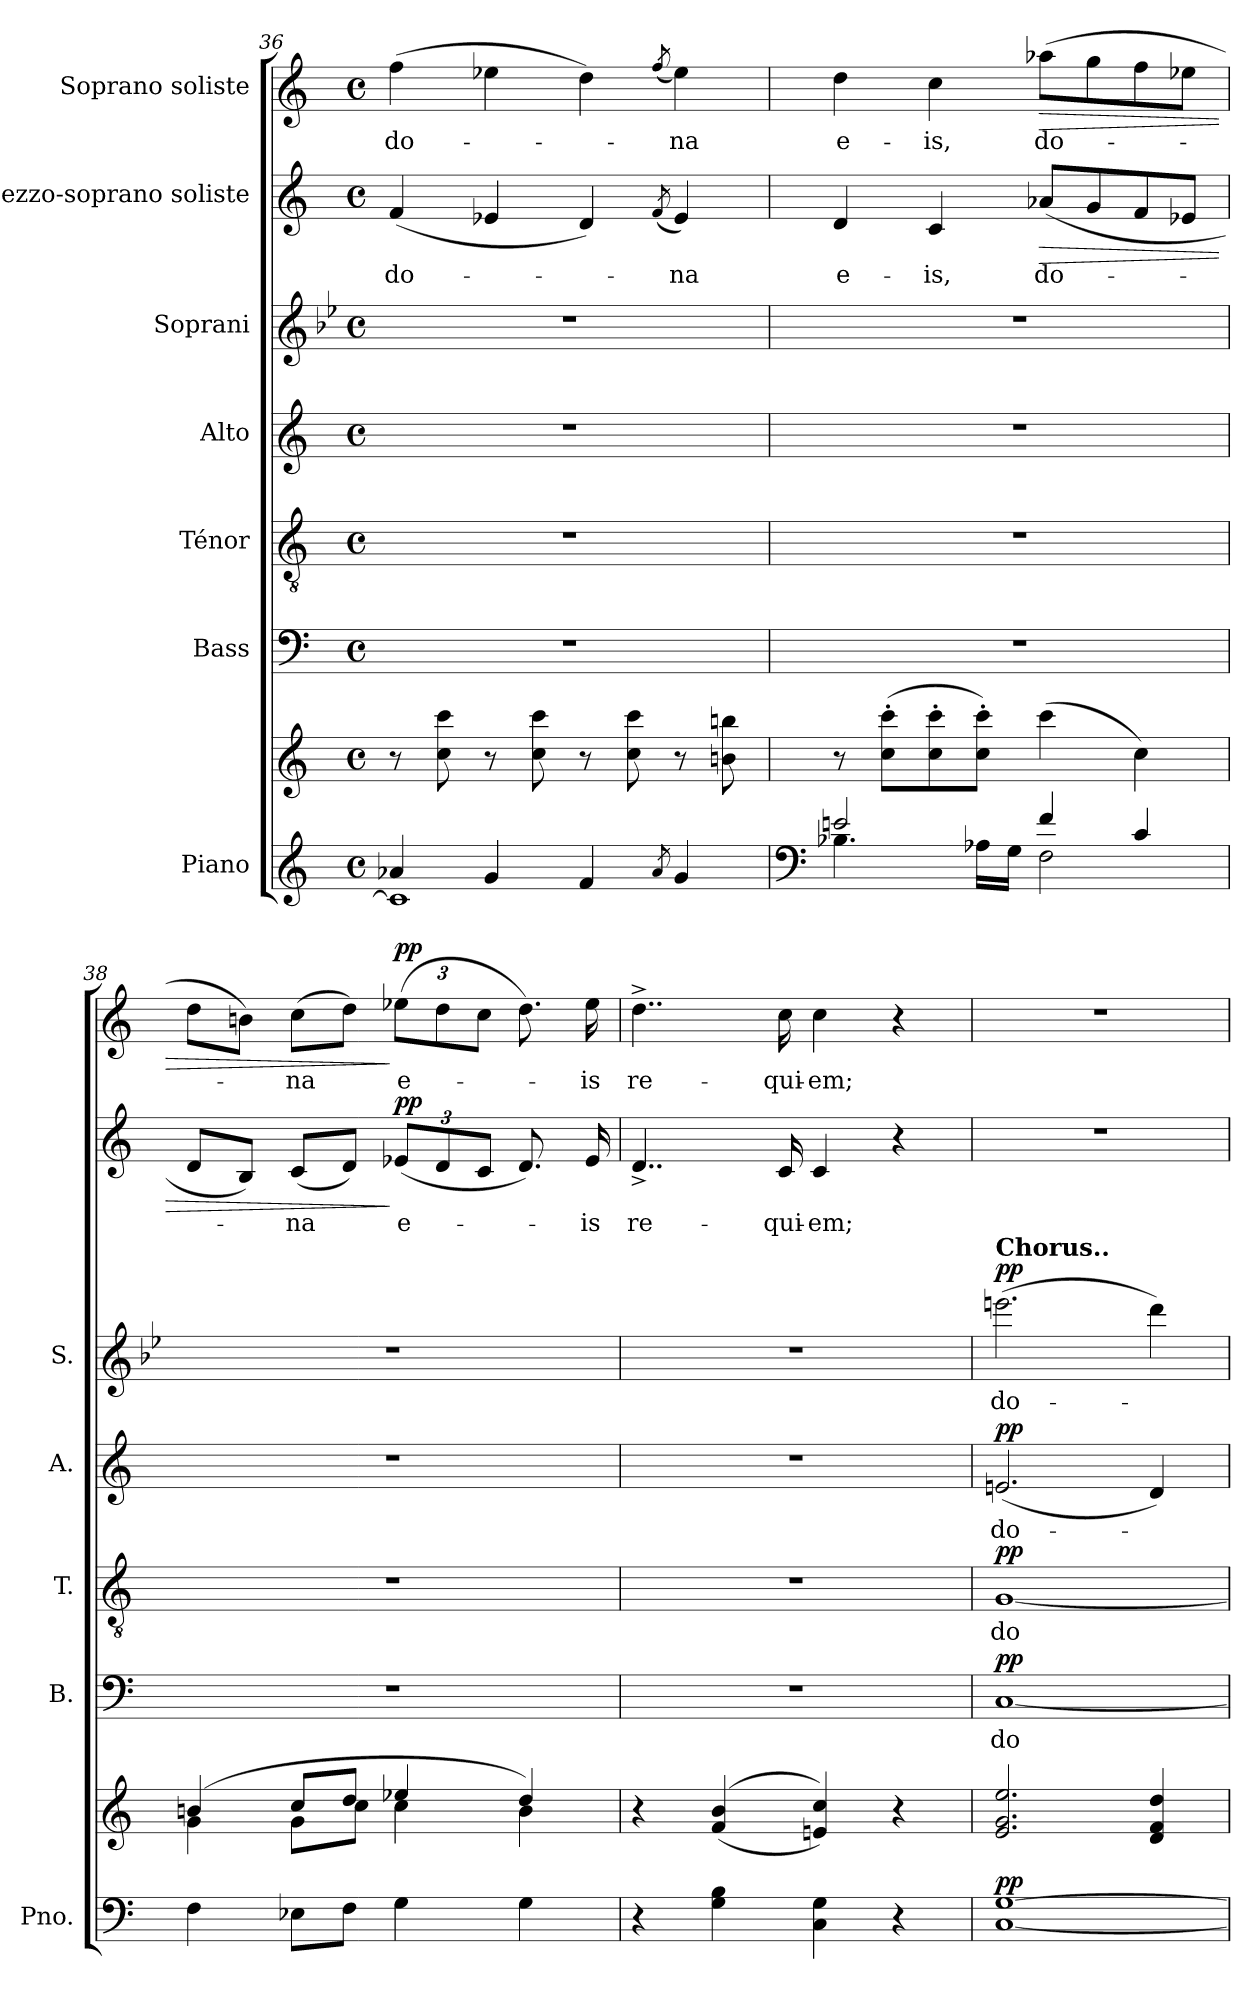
**kern	**kern	**dynam	**kern	**text	**dynam	**kern	**text	**dynam	**kern	**text	**dynam	**kern	**text	**dynam	**kern	**text	**dynam	**kern	**text	**dynam
*part7	*part7	*part7	*part6	*part6	*part6	*part5	*part5	*part5	*part4	*part4	*part4	*part3	*part3	*part3	*part2	*part2	*part2	*part1	*part1	*part1
*staff8	*staff7	*staff7/8	*staff6	*staff6	*staff6	*staff5	*staff5	*staff5	*staff4	*staff4	*staff4	*staff3	*staff3	*staff3	*staff2	*staff2	*staff2	*staff1	*staff1	*staff1
*I"Piano	*	*	*I"Bass	*	*	*I"Ténor	*	*	*I"Alto	*	*	*I"Soprani	*	*	*I"Mezzo-soprano soliste	*	*	*I"Soprano soliste	*	*
*I'Pno.	*	*	*I'B.	*	*	*I'T.	*	*	*I'A.	*	*	*I'S.	*	*	*	*	*	*	*	*
!!LO:LB:g=z
*clefG2	*clefG2	*	*clefF4	*	*	*clefGv2	*	*	*clefG2	*	*	*clefG2	*	*	*clefG2	*	*	*clefG2	*	*
*	*	*	*	*	*	*	*	*	*	*	*	*ITrd8c14	*	*	*	*	*	*	*	*
*k[]	*k[]	*	*k[]	*	*	*k[]	*	*	*k[]	*	*	*k[b-e-]	*	*	*k[]	*	*	*k[]	*	*
*M4/4	*M4/4	*	*M4/4	*	*	*M4/4	*	*	*M4/4	*	*	*M4/4	*	*	*M4/4	*	*	*M4/4	*	*
*met(c)	*met(c)	*	*met(c)	*	*	*met(c)	*	*	*met(c)	*	*	*met(c)	*	*	*met(c)	*	*	*met(c)	*	*
=36	=36	=36	=36	=36	=36	=36	=36	=36	=36	=36	=36	=36	=36	=36	=36	=36	=36	=36	=36	=36
*^	*	*	*	*	*	*	*	*	*	*	*	*	*	*	*	*	*	*	*	*
4a-X/	1c]	8r	.	1r	.	.	1r	.	.	1r	.	.	1r	.	.	(>4f/	do-	.	(4ff\	do-	.
.	.	8cc\ 8ccc\	.	.	.	.	.	.	.	.	.	.	.	.	.	.	.	.	.	.	.
4g/	.	8r	.	.	.	.	.	.	.	.	.	.	.	.	.	4e-X/	.	.	4ee-X\	.	.
.	.	8cc\ 8ccc\	.	.	.	.	.	.	.	.	.	.	.	.	.	.	.	.	.	.	.
4f/	.	8r	.	.	.	.	.	.	.	.	.	.	.	.	.	4d/)	.	.	4dd\)	.	.
.	.	8cc\ 8ccc\	.	.	.	.	.	.	.	.	.	.	.	.	.	.	.	.	.	.	.
8qa-/	.	.	.	.	.	.	.	.	.	.	.	.	.	.	.	(8qf/	.	.	(8qff/	.	.
4g/	.	8r	.	.	.	.	.	.	.	.	.	.	.	.	.	4e-/)	-na	.	4ee-\)	-na	.
.	.	8bn\ 8bbn\	.	.	.	.	.	.	.	.	.	.	.	.	.	.	.	.	.	.	.
=37	=37	=37	=37	=37	=37	=37	=37	=37	=37	=37	=37	=37	=37	=37	=37	=37	=37	=37	=37	=37	=37
*clefF4	*	*	*	*	*	*	*	*	*	*	*	*	*	*	*	*	*	*	*	*	*
2en/	4.B-X\	8r	.	1r	.	.	1r	.	.	1r	.	.	1r	.	.	4d/	e-	.	4dd\	e-	.
.	.	(8cc\' 8ccc\'L	.	.	.	.	.	.	.	.	.	.	.	.	.	.	.	.	.	.	.
.	.	8cc\' 8ccc\'	.	.	.	.	.	.	.	.	.	.	.	.	.	4c/	-is,	.	4cc\	-is,	.
.	16A-X\LL	8cc\' 8ccc\'J)	.	.	.	.	.	.	.	.	.	.	.	.	.	.	.	.	.	.	.
.	16G\JJ	.	.	.	.	.	.	.	.	.	.	.	.	.	.	.	.	.	.	.	.
!	!	!	!	!	!	!	!	!	!	!	!	!	!	!	!	!	!	!LO:HP:b	!	!	!LO:HP:b
4f/	2F\	(4ccc\	.	.	.	.	.	.	.	.	.	.	.	.	.	(8a-X/L	do-	>	(8aa-X\L	do-	>
.	.	.	.	.	.	.	.	.	.	.	.	.	.	.	.	8g/	.	.	8gg\	.	.
4c/	.	4cc\)	.	.	.	.	.	.	.	.	.	.	.	.	.	8f/	.	.	8ff\	.	.
.	.	.	.	.	.	.	.	.	.	.	.	.	.	.	.	8e-X/J	.	.	8ee-X\J	.	.
*v	*v	*	*	*	*	*	*	*	*	*	*	*	*	*	*	*	*	*	*	*	*
=38	=38	=38	=38	=38	=38	=38	=38	=38	=38	=38	=38	=38	=38	=38	=38	=38	=38	=38	=38	=38
*	*^	*	*	*	*	*	*	*	*	*	*	*	*	*	*	*	*	*	*	*
4F\	(4bn/	4g\	.	1r	.	.	1r	.	.	1r	.	.	1r	.	.	8d/L	.	.	8dd\L	.	.
.	.	.	.	.	.	.	.	.	.	.	.	.	.	.	.	8B/J)	.	.	8bn\J)	.	.
8E-X\L	8cc/L	8g\L	.	.	.	.	.	.	.	.	.	.	.	.	.	(>8c/L	-na	.	(8cc\L	-na	.
8F\J	8dd/J	8cc\J	.	.	.	.	.	.	.	.	.	.	.	.	.	8d/J)	.	.	8dd\J)	.	.
*	*	*	*	*	*	*	*	*	*	*	*	*	*	*	*	*Xbrackettup	*	*	*Xbrackettup	*	*
!	!	!	!	!	!	!	!	!	!	!	!	!	!	!	!	!	!	!LO:DY:n=1:a	!	!	!LO:DY:n=1:a
4G\	4ee-X/	4cc\	.	.	.	.	.	.	.	.	.	.	.	.	.	(>12e-X/L	e-	] pp	(12ee-X\L	e-	] pp
.	.	.	.	.	.	.	.	.	.	.	.	.	.	.	.	12d/	.	.	12dd\	.	.
.	.	.	.	.	.	.	.	.	.	.	.	.	.	.	.	12c/J	.	.	12cc\J	.	.
4G\	4dd/)	4b\	.	.	.	.	.	.	.	.	.	.	.	.	.	8.d/)	.	.	8.dd\)	.	.
.	.	.	.	.	.	.	.	.	.	.	.	.	.	.	.	16e-/	-is	.	16ee-\	-is	.
*	*v	*v	*	*	*	*	*	*	*	*	*	*	*	*	*	*	*	*	*	*	*
=39	=39	=39	=39	=39	=39	=39	=39	=39	=39	=39	=39	=39	=39	=39	=39	=39	=39	=39	=39	=39
4r	4r	.	1r	.	.	1r	.	.	1r	.	.	1r	.	.	4..d^/	re-	.	4..dd^\	re-	.
4G\ 4B\	(>(4f/ 4b/	.	.	.	.	.	.	.	.	.	.	.	.	.	.	.	.	.	.	.
.	.	.	.	.	.	.	.	.	.	.	.	.	.	.	16c/	-qui-	.	16cc\	-qui-	.
4C\ 4G\	4en/ 4cc/))	.	.	.	.	.	.	.	.	.	.	.	.	.	4c/	-em;	.	4cc\	-em;	.
4r	4r	.	.	.	.	.	.	.	.	.	.	.	.	.	4r	.	.	4r	.	.
!!LO:PB:g=z
=40	=40	=40	=40	=40	=40	=40	=40	=40	=40	=40	=40	=40	=40	=40	=40	=40	=40	=40	=40	=40
*^	*	*	*	*	*	*	*	*	*	*	*	*	*	*	*	*	*	*	*	*
!	!	!	!	!	!	!	!	!	!	!	!	!	!LO:TX:a:B:t=Chorus..	!	!	!	!	!	!	!	!
!	!	!	!LO:DY:a=2	!	!	!LO:DY:a	!	!	!LO:DY:a	!	!	!LO:DY:a	!	!	!LO:DY:a	!	!	!	!	!	!
[1G	[1C	2.e/ 2.g/ 2.ee/	pp	[1C	do-	pp	[1G	do-	pp	(2.en/	do-	pp	(2.eeni\	do-	pp	1r	.	.	1r	.	.
.	.	4d/ 4f/ 4dd/	.	.	.	.	.	.	.	4d/)	.	.	4ddi\)	.	.	.	.	.	.	.	.
*v	*v	*	*	*	*	*	*	*	*	*	*	*	*	*	*	*	*	*	*	*	*
=	=	=	=	=	=	=	=	=	=	=	=	=	=	=	=	=	=	=	=	=
*-	*-	*-	*-	*-	*-	*-	*-	*-	*-	*-	*-	*-	*-	*-	*-	*-	*-	*-	*-	*-
